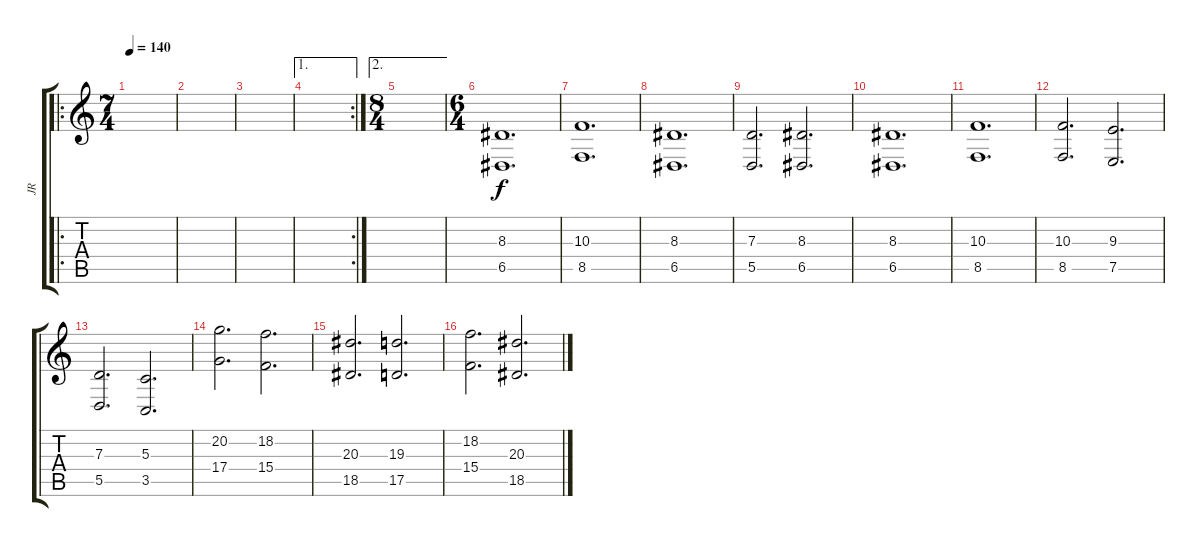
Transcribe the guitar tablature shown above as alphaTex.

\track ("JR" "JR") {instrument stringensemble1}
\staff {score tabs}
\tuning (E4 B3 G3 D3 A2 E2) {hide}
\ro
\ts (7 4)
\tempo 140
\clef g2
\ks c
|
|
|
\ae 1
\rc 2
|
\ae 2
\ts (8 4)
|
\ts (6 4)
(8.3 6.5).1{d volume 12 instrument stringensemble1} |
(10.3 8.5).1{d} |
(8.3 6.5).1{d} |
(7.3 5.5).2{d} (8.3 6.5).2{d} |
(8.3 6.5).1{d} |
(10.3 8.5).1{d} |
(10.3 8.5).2{d} (9.3 7.5).2{d} |
(7.3 5.5).2{d} (5.3 3.5).2{d} |
(20.2 17.4).2{d volume 14 instrument stringensemble1} (18.2 15.4).2{d} |
(20.3 18.5).2{d} (19.3 17.5).2{d} |
(18.2 15.4).2{d} (20.3 18.5).2{d}
